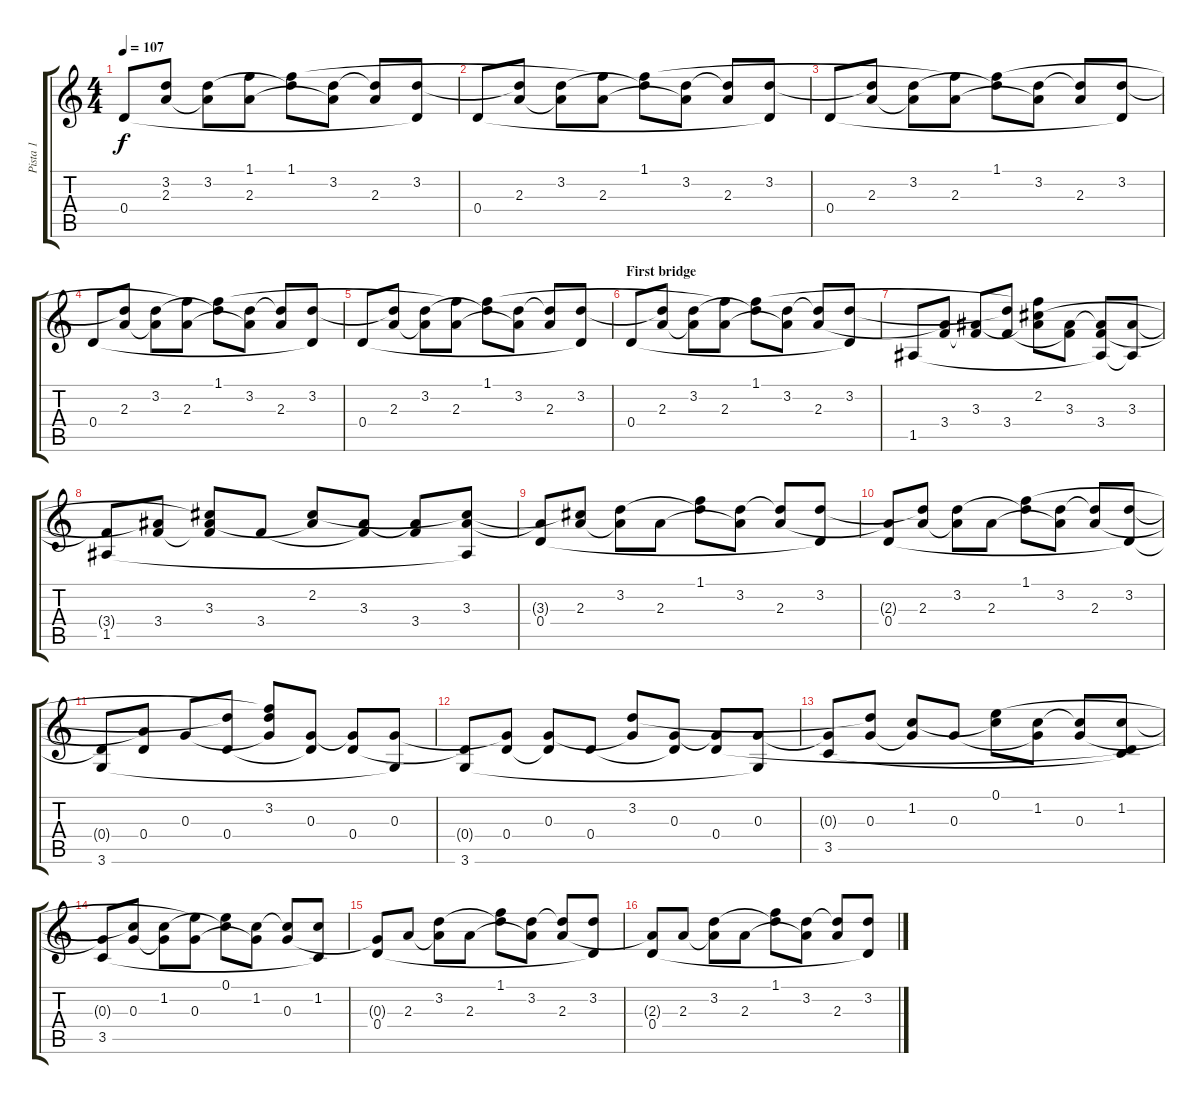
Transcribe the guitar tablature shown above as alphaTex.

\track ("Pista 1" "Pista 1") {instrument acousticguitarsteel}
\staff {score tabs}
\tuning (E4 B3 G3 D3 A2 E2) {hide}
\ts (4 4)
\tempo 107
\clef g2
\ks c
0.4.8{dy f} (3.2{t} 2.3).8 (3.2 2.3{t}).8 (1.1{t} 2.3).8 (1.1 3.2{t}).8 (3.2 2.3{t}).8 (3.2{t} 2.3).8 (3.2 0.4{t}).8 |
0.4.8 (3.2{t} 2.3).8 (3.2 2.3{t}).8 (1.1{t} 2.3).8 (1.1 3.2{t}).8 (3.2 2.3{t}).8 (3.2{t} 2.3).8 (3.2 0.4{t}).8 |
0.4.8{volume 9} (3.2{t} 2.3).8 (3.2 2.3{t}).8 (1.1{t} 2.3).8 (1.1 3.2{t}).8 (3.2 2.3{t}).8 (3.2{t} 2.3).8 (3.2 0.4{t}).8 |
0.4.8 (3.2{t} 2.3).8 (3.2 2.3{t}).8 (1.1{t} 2.3).8 (1.1 3.2{t}).8 (3.2 2.3{t}).8 (3.2{t} 2.3).8 (3.2 0.4{t}).8 |
0.4.8 (3.2{t} 2.3).8 (3.2 2.3{t}).8 (1.1{t} 2.3).8 (1.1 3.2{t}).8 (3.2 2.3{t}).8 (3.2{t} 2.3).8 (3.2 0.4{t}).8 |
\section ("" "First bridge")
0.4.8 (3.2{t} 2.3).8 (3.2 2.3{t}).8 (1.1{t} 2.3).8 (1.1 3.2{t}).8 (3.2 2.3{t}).8 (3.2{t} 2.3).8 (3.2 0.4{t}).8 |
1.5.8 (2.3{t} 3.4).8 (3.3 3.4{t}).8 (3.2{t} 3.4).8 (1.1{t} 2.2 3.3{t}).8 (3.3 3.4{t}).8 (3.3{t} 3.4 1.5{t}).8 (3.3 1.5{t}).8 |
(3.4{t} 1.5).8 (3.3{t} 3.4).8 (2.2{t} 3.3 3.4{t}).8 3.4.8 (2.2 3.3{t}).8 (3.3 3.4{t}).8 (3.3{t} 3.4).8 (2.2{t} 3.3 1.5{t}).8 |
(3.3{t} 0.4).8 (2.2{t} 2.3).8 (3.2 2.3{t}).8 2.3.8 (1.1 3.2{t}).8 (3.2 2.3{t}).8 (3.2{t} 2.3).8 (3.2 0.4{t}).8 |
(2.3{t} 0.4).8 (3.2{t} 2.3).8 (3.2 2.3{t}).8 2.3.8 (1.1 3.2{t}).8 (3.2 2.3{t}).8 (3.2{t} 2.3).8 (3.2 0.4{t}).8 |
(0.4{t} 3.6).8 (2.3{t} 0.4).8 0.3.8 (3.2{t} 0.4).8 (1.1{t} 3.2 0.3{t}).8 (0.3 0.4{t}).8 (0.3{t} 0.4).8 (0.3 3.6{t}).8 |
(0.4{t} 3.6).8 (0.3{t} 0.4).8 (0.3 0.4{t}).8 0.4.8 (3.2 0.3{t}).8 (0.3 0.4{t}).8 (0.3{t} 0.4).8 (0.3 3.6{t}).8 |
(0.3{t} 3.5).8 (3.2{t} 0.3).8 (1.2 0.3{t}).8 0.3.8 (0.1 1.2{t}).8 (1.2 0.3{t}).8 (1.2{t} 0.3).8 (1.2 0.4{t} 3.5{t}).8 |
(0.3{t} 3.5).8 (1.2{t} 0.3).8 (1.2 0.3{t}).8 (0.1{t} 0.3).8 (0.1 1.2{t}).8 (1.2 0.3{t}).8 (1.2{t} 0.3).8 (1.2 3.5{t}).8 |
(0.3{t} 0.4).8 2.3.8 (3.2 2.3{t}).8 2.3.8 (1.1 3.2{t}).8 (3.2 2.3{t}).8 (3.2{t} 2.3).8 (3.2 0.4{t}).8 |
(2.3{t} 0.4).8 2.3.8 (3.2 2.3{t}).8 2.3.8 (1.1 3.2{t}).8 (3.2 2.3{t}).8 (3.2{t} 2.3).8 (3.2 0.4{t}).8
